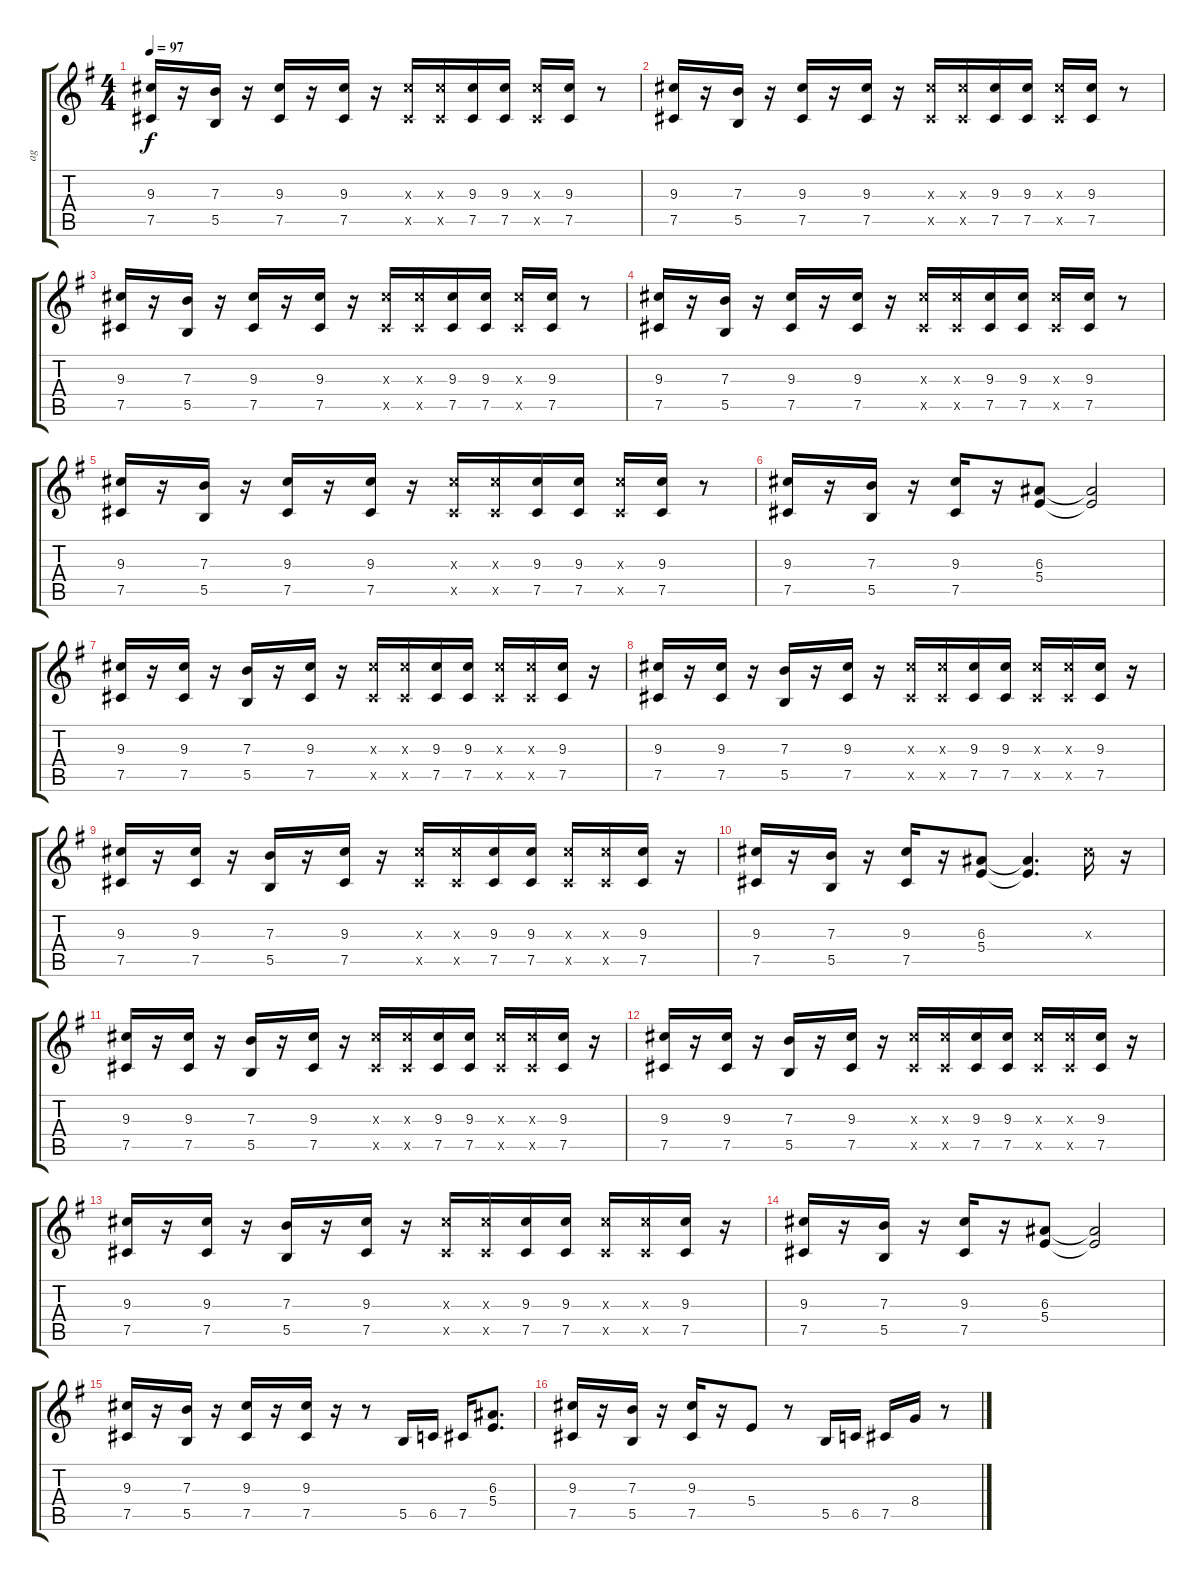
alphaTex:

\track ("ag" "ag") {instrument acousticguitarsteel}
\staff {score tabs}
\tuning (Db4 Ab3 E3 B2 Gb2 Db2) {hide}
\ts (4 4)
\tempo 97
\clef g2
\ks g
(9.3 7.5).16{dy f} r.16 (7.3 5.5).16 r.16 (9.3 7.5).16 r.16 (9.3 7.5).16 r.16 (9.3{x} 7.5{x}).16 (9.3{x} 7.5{x}).16 (9.3 7.5).16 (9.3 7.5).16 (9.3{x} 7.5{x}).16 (9.3 7.5).16 r.8 |
(9.3 7.5).16 r.16 (7.3 5.5).16 r.16 (9.3 7.5).16 r.16 (9.3 7.5).16 r.16 (9.3{x} 7.5{x}).16 (9.3{x} 7.5{x}).16 (9.3 7.5).16 (9.3 7.5).16 (9.3{x} 7.5{x}).16 (9.3 7.5).16 r.8 |
(9.3 7.5).16 r.16 (7.3 5.5).16 r.16 (9.3 7.5).16 r.16 (9.3 7.5).16 r.16 (9.3{x} 7.5{x}).16 (9.3{x} 7.5{x}).16 (9.3 7.5).16 (9.3 7.5).16 (9.3{x} 7.5{x}).16 (9.3 7.5).16 r.8 |
(9.3 7.5).16 r.16 (7.3 5.5).16 r.16 (9.3 7.5).16 r.16 (9.3 7.5).16 r.16 (9.3{x} 7.5{x}).16 (9.3{x} 7.5{x}).16 (9.3 7.5).16 (9.3 7.5).16 (9.3{x} 7.5{x}).16 (9.3 7.5).16 r.8 |
(9.3 7.5).16 r.16 (7.3 5.5).16 r.16 (9.3 7.5).16 r.16 (9.3 7.5).16 r.16 (9.3{x} 7.5{x}).16 (9.3{x} 7.5{x}).16 (9.3 7.5).16 (9.3 7.5).16 (9.3{x} 7.5{x}).16 (9.3 7.5).16 r.8 |
(9.3 7.5).16 r.16 (7.3 5.5).16 r.16 (9.3 7.5).16 r.16 (6.3 5.4).8 (6.3{t} 5.4{t}).2 |
(9.3 7.5).16 r.16 (9.3 7.5).16 r.16 (7.3 5.5).16 r.16 (9.3 7.5).16 r.16 (9.3{x} 7.5{x}).16 (9.3{x} 7.5{x}).16 (9.3 7.5).16 (9.3 7.5).16 (9.3{x} 7.5{x}).16 (9.3{x} 7.5{x}).16 (9.3 7.5).16 r.16 |
(9.3 7.5).16 r.16 (9.3 7.5).16 r.16 (7.3 5.5).16 r.16 (9.3 7.5).16 r.16 (9.3{x} 7.5{x}).16 (9.3{x} 7.5{x}).16 (9.3 7.5).16 (9.3 7.5).16 (9.3{x} 7.5{x}).16 (9.3{x} 7.5{x}).16 (9.3 7.5).16 r.16 |
(9.3 7.5).16 r.16 (9.3 7.5).16 r.16 (7.3 5.5).16 r.16 (9.3 7.5).16 r.16 (9.3{x} 7.5{x}).16 (9.3{x} 7.5{x}).16 (9.3 7.5).16 (9.3 7.5).16 (9.3{x} 7.5{x}).16 (9.3{x} 7.5{x}).16 (9.3 7.5).16 r.16 |
(9.3 7.5).16 r.16 (7.3 5.5).16 r.16 (9.3 7.5).16 r.16 (6.3 5.4).8 (6.3{t} 5.4{t}).4{d} 9.3{x}.16 r.16 |
(9.3 7.5).16 r.16 (9.3 7.5).16 r.16 (7.3 5.5).16 r.16 (9.3 7.5).16 r.16 (9.3{x} 7.5{x}).16 (9.3{x} 7.5{x}).16 (9.3 7.5).16 (9.3 7.5).16 (9.3{x} 7.5{x}).16 (9.3{x} 7.5{x}).16 (9.3 7.5).16 r.16 |
(9.3 7.5).16 r.16 (9.3 7.5).16 r.16 (7.3 5.5).16 r.16 (9.3 7.5).16 r.16 (9.3{x} 7.5{x}).16 (9.3{x} 7.5{x}).16 (9.3 7.5).16 (9.3 7.5).16 (9.3{x} 7.5{x}).16 (9.3{x} 7.5{x}).16 (9.3 7.5).16 r.16 |
(9.3 7.5).16 r.16 (9.3 7.5).16 r.16 (7.3 5.5).16 r.16 (9.3 7.5).16 r.16 (9.3{x} 7.5{x}).16 (9.3{x} 7.5{x}).16 (9.3 7.5).16 (9.3 7.5).16 (9.3{x} 7.5{x}).16 (9.3{x} 7.5{x}).16 (9.3 7.5).16 r.16 |
(9.3 7.5).16 r.16 (7.3 5.5).16 r.16 (9.3 7.5).16 r.16 (6.3 5.4).8 (6.3{t} 5.4{t}).2 |
(9.3 7.5).16 r.16 (7.3 5.5).16 r.16 (9.3 7.5).16 r.16 (9.3 7.5).16 r.16 r.8 5.5.16 6.5.16 7.5.16 (6.3 5.4).8{d} |
(9.3 7.5).16 r.16 (7.3 5.5).16 r.16 (9.3 7.5).16 r.16 5.4.8 r.8 5.5.16 6.5.16 7.5.16 8.4.16 r.8
